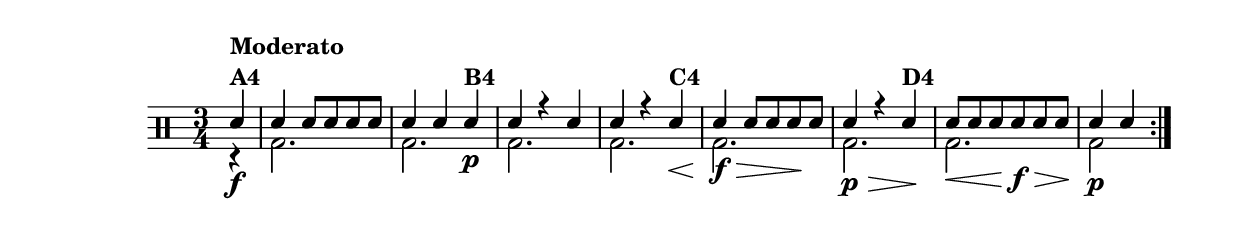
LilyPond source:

%-*- coding: utf-8 -*-

\version "2.14.2"

%\header {title = "variacoes sobre terezinha - variacao 4"}

\drums {

\override Score.BarNumber #'transparent = ##t
\override Staff.TimeSignature #'style = #'()
\time 3/4 
\partial 4*1

\context DrumVoice = "1" { }
\context DrumVoice = "2" {  }

<<
{
\repeat volta 2 {
sn4^\markup {\column {\bold  {Moderato A4}}} 
sn4 sn8 sn sn sn
sn4 sn4 sn4^\markup{\bold {B4}} 
sn4 r4 sn4
sn4 r4 sn^\markup{\bold {C4}} 
sn4 sn8 sn sn sn
sn4 r4 sn4^\markup{\bold {D4}} 
sn8 sn sn sn sn sn
sn4 sn4 
}
}

\\
{
r4\f
bd2.
<< bd2. {s4 s4 s4\p} >>
bd2.
<< bd2. {s4 s4 s4\<} >>
<< bd2. {s4\f\> s4 s4\!} >>
<< bd2. {s4\p\> s4 s4\!} >>
<< bd2. {s8\< s8 s8  s8\!\f\> s8 s8\!} >>
bd2\p
}
>>
}

